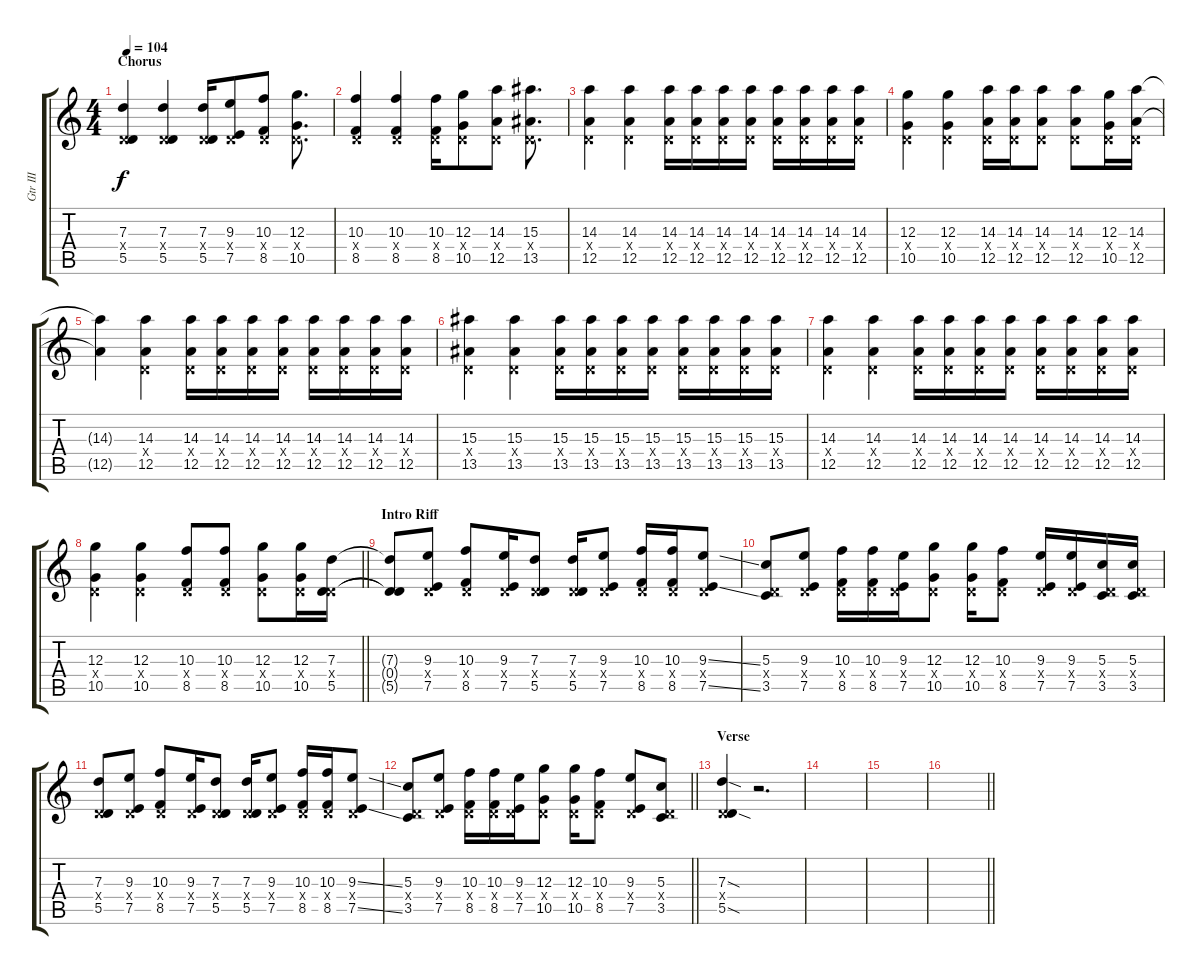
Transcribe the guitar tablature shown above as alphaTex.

\track ("Gtr III" "Gtr III") {instrument distortionguitar}
\staff {score tabs}
\tuning (E4 B3 G3 D3 A2 D2) {hide}
\ts (4 4)
\section ("" "Chorus")
\tempo 104
\clef g2
\ks c
(7.3 0.4{x} 5.5).4{dy f} (7.3 0.4{x} 5.5).4 (7.3 0.4{x} 5.5).16 (9.3 0.4{x} 7.5).8 (10.3 0.4{x} 8.5).8 (12.3 0.4{x} 10.5).8{d} |
(10.3 0.4{x} 8.5).4 (10.3 0.4{x} 8.5).4 (10.3 0.4{x} 8.5).16 (12.3 0.4{x} 10.5).8 (14.3 0.4{x} 12.5).8 (15.3 0.4{x} 13.5).8{d} |
(14.3 0.4{x} 12.5).4 (14.3 0.4{x} 12.5).4 (14.3 0.4{x} 12.5).16 (14.3 0.4{x} 12.5).16 (14.3 0.4{x} 12.5).16 (14.3 0.4{x} 12.5).16 (14.3 0.4{x} 12.5).16 (14.3 0.4{x} 12.5).16 (14.3 0.4{x} 12.5).16 (14.3 0.4{x} 12.5).16 |
(12.3 0.4{x} 10.5).4 (12.3 0.4{x} 10.5).4 (14.3 0.4{x} 12.5).16 (14.3 0.4{x} 12.5).16 (14.3 0.4{x} 12.5).8 (14.3 0.4{x} 12.5).8 (12.3 0.4{x} 10.5).16 (14.3 0.4{x} 12.5).16 |
(14.3{t} 12.5{t}).4 (14.3 0.4{x} 12.5).4 (14.3 0.4{x} 12.5).16 (14.3 0.4{x} 12.5).16 (14.3 0.4{x} 12.5).16 (14.3 0.4{x} 12.5).16 (14.3 0.4{x} 12.5).16 (14.3 0.4{x} 12.5).16 (14.3 0.4{x} 12.5).16 (14.3 0.4{x} 12.5).16 |
(15.3 0.4{x} 13.5).4 (15.3 0.4{x} 13.5).4 (15.3 0.4{x} 13.5).16 (15.3 0.4{x} 13.5).16 (15.3 0.4{x} 13.5).16 (15.3 0.4{x} 13.5).16 (15.3 0.4{x} 13.5).16 (15.3 0.4{x} 13.5).16 (15.3 0.4{x} 13.5).16 (15.3 0.4{x} 13.5).16 |
(14.3 0.4{x} 12.5).4 (14.3 0.4{x} 12.5).4 (14.3 0.4{x} 12.5).16 (14.3 0.4{x} 12.5).16 (14.3 0.4{x} 12.5).16 (14.3 0.4{x} 12.5).16 (14.3 0.4{x} 12.5).16 (14.3 0.4{x} 12.5).16 (14.3 0.4{x} 12.5).16 (14.3 0.4{x} 12.5).16 |
\barLineRight lightlight
(12.3 0.4{x} 10.5).4 (12.3 0.4{x} 10.5).4 (10.3 0.4{x} 8.5).8 (10.3 0.4{x} 8.5).8 (12.3 0.4{x} 10.5).8 (12.3 0.4{x} 10.5).16 (7.3 0.4{x} 5.5).16 |
\section ("" "Intro Riff")
(7.3{t} 0.4{t} 5.5{t}).8 (9.3 0.4{x} 7.5).8 (10.3 0.4{x} 8.5).8 (9.3 0.4{x} 7.5).16 (7.3 0.4{x} 5.5).8 (7.3 0.4{x} 5.5).16 (9.3 0.4{x} 7.5).8 (10.3 0.4{x} 8.5).16 (10.3 0.4{x} 8.5).16 (9.3{ss} 0.4{x} 7.5{ss}).8 |
(5.3 0.4{x} 3.5).8 (9.3 0.4{x} 7.5).8 (10.3 0.4{x} 8.5).16 (10.3 0.4{x} 8.5).16 (9.3 0.4{x} 7.5).16 (12.3 0.4{x} 10.5).8 (12.3 0.4{x} 10.5).16 (10.3 0.4{x} 8.5).8 (9.3 0.4{x} 7.5).16 (9.3 0.4{x} 7.5).16 (5.3 0.4{x} 3.5).16 (5.3 0.4{x} 3.5).16 |
(7.3 0.4{x} 5.5).8 (9.3 0.4{x} 7.5).8 (10.3 0.4{x} 8.5).8 (9.3 0.4{x} 7.5).16 (7.3 0.4{x} 5.5).8 (7.3 0.4{x} 5.5).16 (9.3 0.4{x} 7.5).8 (10.3 0.4{x} 8.5).16 (10.3 0.4{x} 8.5).16 (9.3{ss} 0.4{x} 7.5{ss}).8 |
\barLineRight lightlight
(5.3 0.4{x} 3.5).8 (9.3 0.4{x} 7.5).8 (10.3 0.4{x} 8.5).16 (10.3 0.4{x} 8.5).16 (9.3 0.4{x} 7.5).16 (12.3 0.4{x} 10.5).8 (12.3 0.4{x} 10.5).16 (10.3 0.4{x} 8.5).8 (9.3 0.4{x} 7.5).8 (5.3 0.4{x} 3.5).8 |
\section ("" "Verse")
(7.3{sod} 0.4{x} 5.5{sod}).4 r.2{d} |
|
|
\barLineRight lightlight
